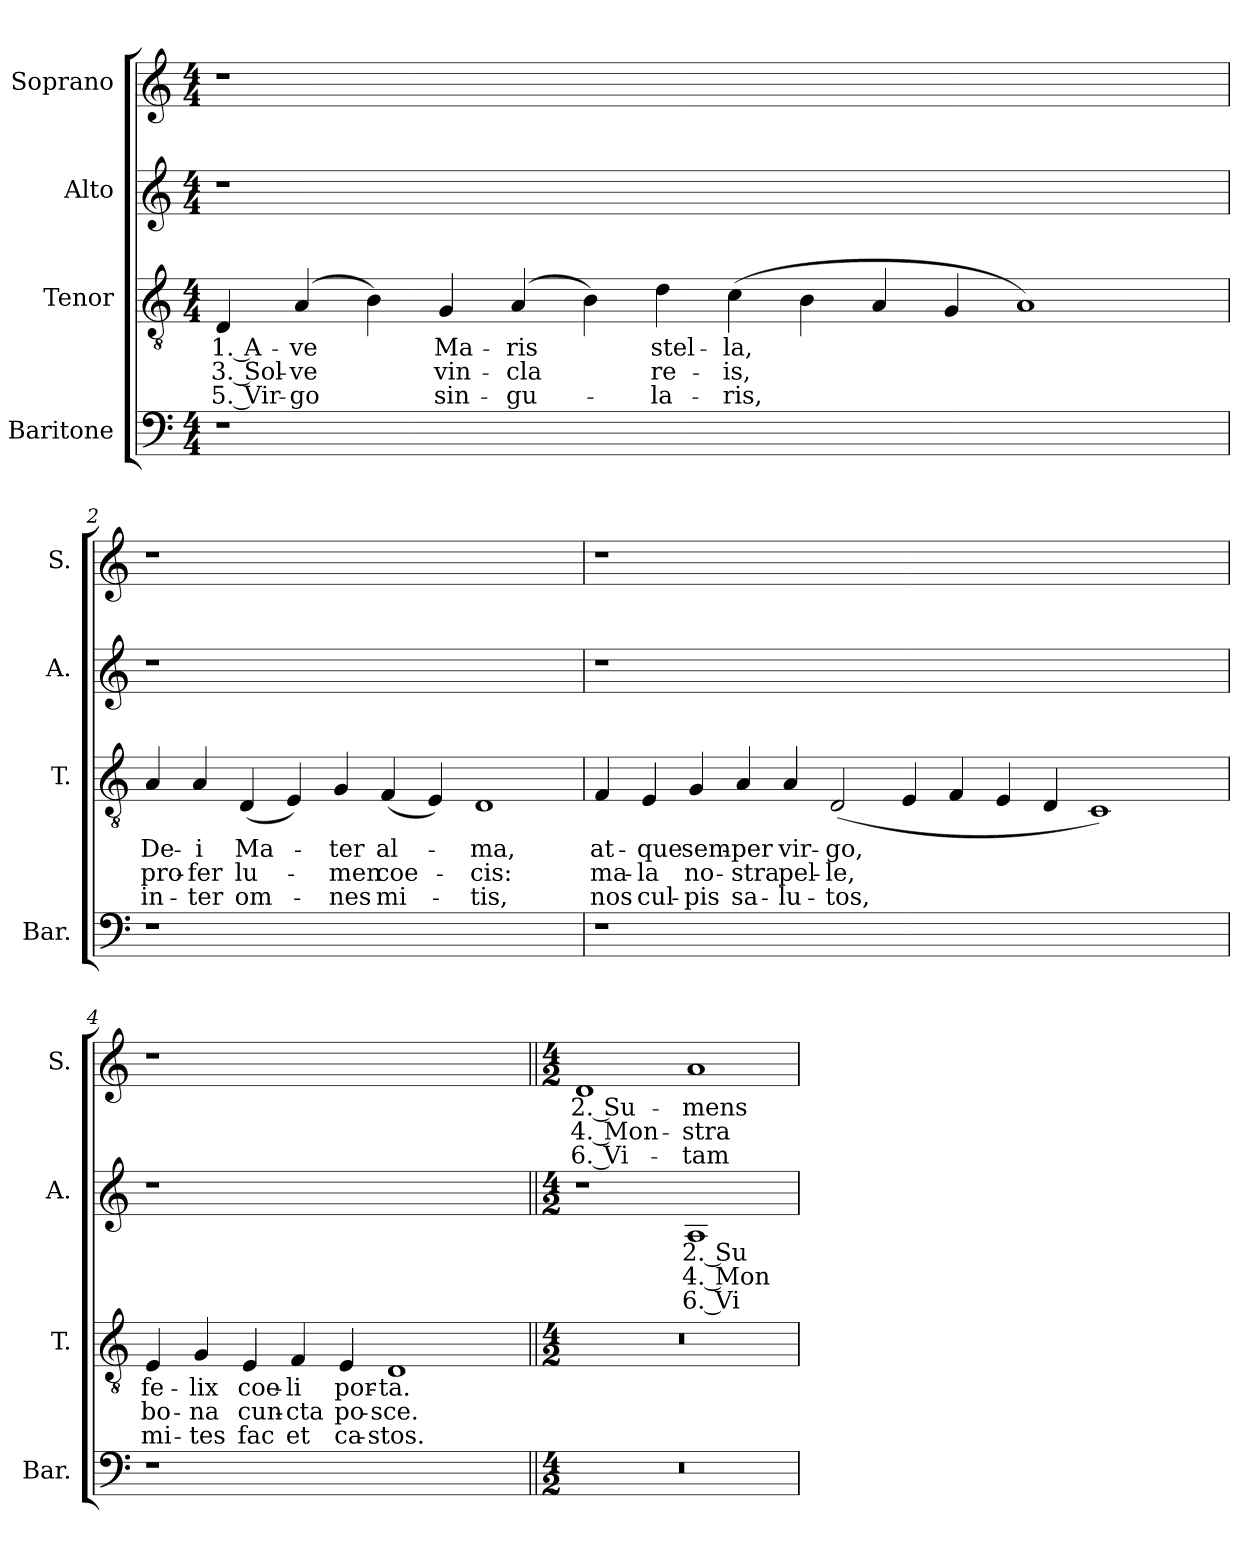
**kern	**kern	**text	**text	**text	**kern	**text	**text	**text	**kern	**text	**text	**text
*part4	*part3	*part3	*part3	*part3	*part2	*part2	*part2	*part2	*part1	*part1	*part1	*part1
*staff4	*staff3	*staff3	*staff3	*staff3	*staff2	*staff2	*staff2	*staff2	*staff1	*staff1	*staff1	*staff1
*I"Baritone	*I"Tenor	*	*	*	*I"Alto	*	*	*	*I"Soprano	*	*	*
*I'Bar.	*I'T.	*	*	*	*I'A.	*	*	*	*I'S.	*	*	*
!!LO:PB:g=z
*clefF4	*clefGv2	*	*	*	*clefG2	*	*	*	*clefG2	*	*	*
*	*ITrd7c12	*	*	*	*	*	*	*	*	*	*	*
*k[]	*k[]	*	*	*	*k[]	*	*	*	*k[]	*	*	*
*C:	*C:	*	*	*	*C:	*	*	*	*C:	*	*	*
*M4/4	*M4/4	*	*	*	*M4/4	*	*	*	*M4/4	*	*	*
*MM112	*MM112	*	*	*	*MM112	*	*	*	*MM112	*	*	*
=1	=1	=1	=1	=1	=1	=1	=1	=1	=1	=1	=1	=1
!LO:N:vis=1	!	!	!	!	!	!	!	!	!	!	!	!
!	!	!LO:LY:b:color=#000000	!LO:LY:b:color=#000000	!LO:LY:b:color=#000000	!LO:N:vis=1	!	!	!	!LO:N:vis=1	!	!	!
1r	4DDi/	1. A-	3. Sol-	5. Vir-	1r	.	.	.	1r	.	.	.
!	!	!LO:LY:b:color=#000000	!LO:LY:b:color=#000000	!LO:LY:b:color=#000000	!	!	!	!	!	!	!	!
.	(4AAi/	-ve	-ve	-go	.	.	.	.	.	.	.	.
.	4BBi\)	.	.	.	.	.	.	.	.	.	.	.
!	!	!LO:LY:b:color=#000000	!LO:LY:b:color=#000000	!LO:LY:b:color=#000000	!	!	!	!	!	!	!	!
.	4GGi/	Ma-	vin-	sin-	.	.	.	.	.	.	.	.
!	!	!LO:LY:b:color=#000000	!LO:LY:b:color=#000000	!LO:LY:b:color=#000000	!	!	!	!	!	!	!	!
0ryy	(4AAi/	-ris	-cla	-gu-	0ryy	.	.	.	0ryy	.	.	.
.	4BBi\)	.	.	.	.	.	.	.	.	.	.	.
!	!	!LO:LY:b:color=#000000	!LO:LY:b:color=#000000	!LO:LY:b:color=#000000	!	!	!	!	!	!	!	!
.	4Di\	stel-	re-	-la-	.	.	.	.	.	.	.	.
!	!	!LO:LY:b:color=#000000	!LO:LY:b:color=#000000	!LO:LY:b:color=#000000	!	!	!	!	!	!	!	!
.	(4Ci\	-la,	-is,	-ris,	.	.	.	.	.	.	.	.
.	4BBi\	.	.	.	.	.	.	.	.	.	.	.
.	4AAi/	.	.	.	.	.	.	.	.	.	.	.
.	4GGi/	.	.	.	.	.	.	.	.	.	.	.
.	1AAi)	.	.	.	.	.	.	.	.	.	.	.
2.ryy	.	.	.	.	2.ryy	.	.	.	2.ryy	.	.	.
=2	=2	=2	=2	=2	=2	=2	=2	=2	=2	=2	=2	=2
!LO:N:vis=1	!	!	!	!	!	!	!	!	!	!	!	!
!	!	!LO:LY:b:color=#000000	!LO:LY:b:color=#000000	!LO:LY:b:color=#000000	!LO:N:vis=1	!	!	!	!LO:N:vis=1	!	!	!
1r	4AAi/	De-	pro-	in-	1r	.	.	.	1r	.	.	.
!	!	!LO:LY:b:color=#000000	!LO:LY:b:color=#000000	!LO:LY:b:color=#000000	!	!	!	!	!	!	!	!
.	4AAi/	-i	-fer	-ter	.	.	.	.	.	.	.	.
!	!	!LO:LY:b:color=#000000	!LO:LY:b:color=#000000	!LO:LY:b:color=#000000	!	!	!	!	!	!	!	!
.	(4DDi/	Ma-	lu-	om-	.	.	.	.	.	.	.	.
.	4EEi/)	.	.	.	.	.	.	.	.	.	.	.
!	!	!LO:LY:b:color=#000000	!LO:LY:b:color=#000000	!LO:LY:b:color=#000000	!	!	!	!	!	!	!	!
1..ryy	4GGi/	-ter	-men	-nes	1..ryy	.	.	.	1..ryy	.	.	.
!	!	!LO:LY:b:color=#000000	!LO:LY:b:color=#000000	!LO:LY:b:color=#000000	!	!	!	!	!	!	!	!
.	(4FFi/	al-	coe-	mi-	.	.	.	.	.	.	.	.
.	4EEi/)	.	.	.	.	.	.	.	.	.	.	.
!	!	!LO:LY:b:color=#000000	!LO:LY:b:color=#000000	!LO:LY:b:color=#000000	!	!	!	!	!	!	!	!
.	1DDi	-ma,	-cis:	-tis,	.	.	.	.	.	.	.	.
=3	=3	=3	=3	=3	=3	=3	=3	=3	=3	=3	=3	=3
!LO:N:vis=1	!	!	!	!	!	!	!	!	!	!	!	!
!	!	!LO:LY:b:color=#000000	!LO:LY:b:color=#000000	!LO:LY:b:color=#000000	!LO:N:vis=1	!	!	!	!LO:N:vis=1	!	!	!
1r	4FFi/	at-	ma-	nos	1r	.	.	.	1r	.	.	.
!	!	!LO:LY:b:color=#000000	!LO:LY:b:color=#000000	!LO:LY:b:color=#000000	!	!	!	!	!	!	!	!
.	4EEi/	-que	-la	cul-	.	.	.	.	.	.	.	.
!	!	!LO:LY:b:color=#000000	!LO:LY:b:color=#000000	!LO:LY:b:color=#000000	!	!	!	!	!	!	!	!
.	4GGi/	sem-	no-	-pis	.	.	.	.	.	.	.	.
!	!	!LO:LY:b:color=#000000	!LO:LY:b:color=#000000	!LO:LY:b:color=#000000	!	!	!	!	!	!	!	!
.	4AAi/	-per	-stra	sa-	.	.	.	.	.	.	.	.
!	!	!LO:LY:b:color=#000000	!LO:LY:b:color=#000000	!LO:LY:b:color=#000000	!	!	!	!	!	!	!	!
0ryy	4AAi/	vir-	pel-	-lu-	0ryy	.	.	.	0ryy	.	.	.
!	!	!LO:LY:b:color=#000000	!LO:LY:b:color=#000000	!LO:LY:b:color=#000000	!	!	!	!	!	!	!	!
.	(2DDi/	-go,	-le,	-tos,	.	.	.	.	.	.	.	.
.	4EEi/	.	.	.	.	.	.	.	.	.	.	.
.	4FFi/	.	.	.	.	.	.	.	.	.	.	.
.	4EEi/	.	.	.	.	.	.	.	.	.	.	.
.	4DDi/	.	.	.	.	.	.	.	.	.	.	.
.	1CCi)	.	.	.	.	.	.	.	.	.	.	.
2.ryy	.	.	.	.	2.ryy	.	.	.	2.ryy	.	.	.
!!LO:LB:g=z
=4	=4	=4	=4	=4	=4	=4	=4	=4	=4	=4	=4	=4
!LO:N:vis=1	!	!	!	!	!	!	!	!	!	!	!	!
!	!	!LO:LY:b:color=#000000	!LO:LY:b:color=#000000	!LO:LY:b:color=#000000	!LO:N:vis=1	!	!	!	!LO:N:vis=1	!	!	!
1r	4EEi/	fe-	bo-	mi-	1r	.	.	.	1r	.	.	.
!	!	!LO:LY:b:color=#000000	!LO:LY:b:color=#000000	!LO:LY:b:color=#000000	!	!	!	!	!	!	!	!
.	4GGi/	-lix	-na	-tes	.	.	.	.	.	.	.	.
!	!	!LO:LY:b:color=#000000	!LO:LY:b:color=#000000	!LO:LY:b:color=#000000	!	!	!	!	!	!	!	!
.	4EEi/	coe-	cun-	fac	.	.	.	.	.	.	.	.
!	!	!LO:LY:b:color=#000000	!LO:LY:b:color=#000000	!LO:LY:b:color=#000000	!	!	!	!	!	!	!	!
.	4FFi/	-li	-cta	et	.	.	.	.	.	.	.	.
!	!	!LO:LY:b:color=#000000	!LO:LY:b:color=#000000	!LO:LY:b:color=#000000	!	!	!	!	!	!	!	!
1ryy	4EEi/	por-	po-	ca-	1ryy	.	.	.	1ryy	.	.	.
!	!	!LO:LY:b:color=#000000	!LO:LY:b:color=#000000	!LO:LY:b:color=#000000	!	!	!	!	!	!	!	!
.	1DDi	-ta.	-sce.	-stos.	.	.	.	.	.	.	.	.
4ryy	.	.	.	.	4ryy	.	.	.	4ryy	.	.	.
=5||	=5||	=5||	=5||	=5||	=5||	=5||	=5||	=5||	=5||	=5||	=5||	=5||
*M4/2	*M4/2	*	*	*	*M4/2	*	*	*	*M4/2	*	*	*
!LO:N:vis=1	!LO:N:vis=1	!	!	!	!	!	!	!	!	!	!	!
*	*	*	*	*	*	*	*	*	*MM224	*	*	*
!	!	!	!	!	!	!	!	!	!	!LO:LY:b:color=#000000	!LO:LY:b:color=#000000	!LO:LY:b:color=#000000
0r	0r	.	.	.	1r	.	.	.	1di	2. Su-	4. Mon-	6. Vi-
!	!	!	!	!	!	!LO:LY:b:color=#000000	!LO:LY:b:color=#000000	!LO:LY:b:color=#000000	!	!	!	!
!	!	!	!	!	!	!	!	!	!	!LO:LY:b:color=#000000	!LO:LY:b:color=#000000	!LO:LY:b:color=#000000
.	.	.	.	.	1Ai	2. Su-	4. Mon-	6. Vi-	1ai	-mens	-stra	-tam
=	=	=	=	=	=	=	=	=	=	=	=	=
*-	*-	*-	*-	*-	*-	*-	*-	*-	*-	*-	*-	*-
